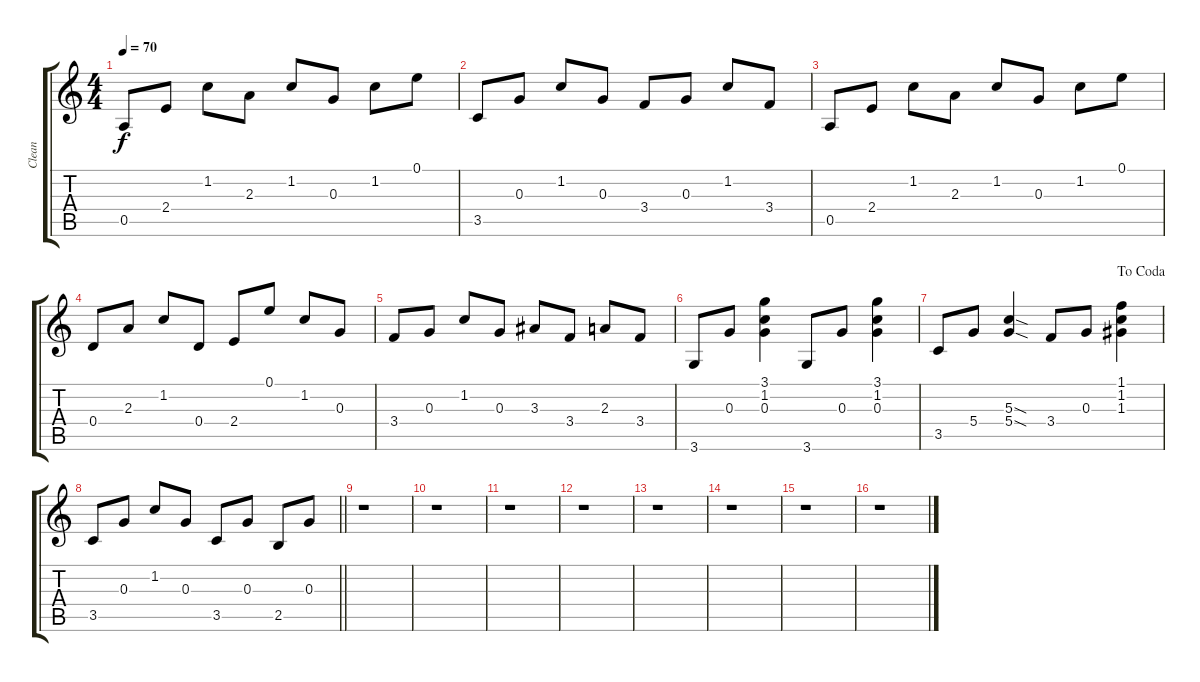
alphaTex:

\track ("Clean" "Clean") {instrument acousticguitarnylon}
\staff {score tabs}
\tuning (E4 B3 G3 D3 A2 E2) {hide}
\ts (4 4)
\tempo 70
\clef g2
\ks c
0.5.8{dy f} 2.4.8 1.2.8 2.3.8 1.2.8 0.3.8 1.2.8 0.1.8 |
3.5.8 0.3.8 1.2.8 0.3.8 3.4.8 0.3.8 1.2.8 3.4.8 |
0.5.8 2.4.8 1.2.8 2.3.8 1.2.8 0.3.8 1.2.8 0.1.8 |
0.4.8 2.3.8 1.2.8 0.4.8 2.4.8 0.1.8 1.2.8 0.3.8 |
3.4.8 0.3.8 1.2.8 0.3.8 3.3.8 3.4.8 2.3.8 3.4.8 |
3.6.8 0.3.8 (3.1 1.2 0.3).4 3.6.8 0.3.8 (3.1 1.2 0.3).4 |
\jump dacoda
3.5.8 5.4.8 (5.3{sod} 5.4{sod}).4 3.4.8 0.3.8 (1.1 1.2 1.3).4 |
\barLineRight lightlight
3.5.8 0.3.8 1.2.8 0.3.8 3.5.8 0.3.8 2.5.8 0.3.8 |
r.1 |
r.1 |
r.1 |
r.1 |
r.1 |
r.1 |
r.1 |
r.1
